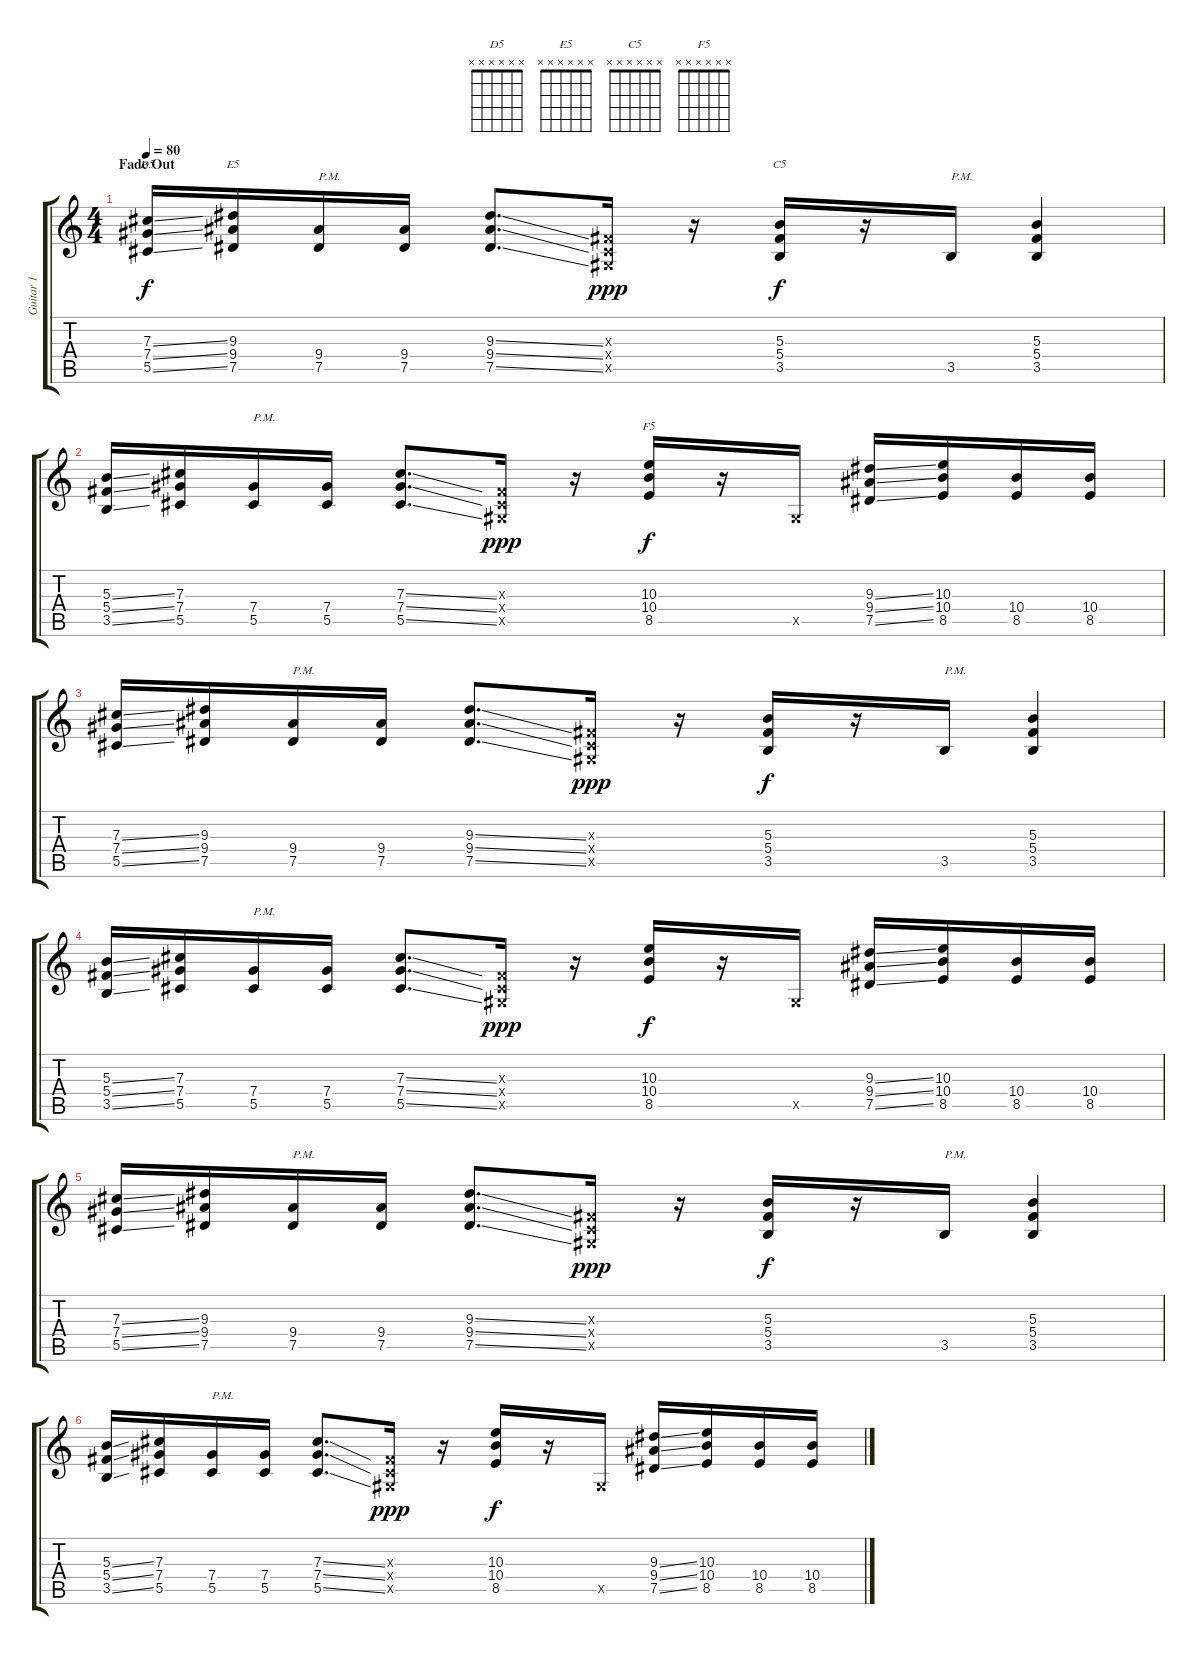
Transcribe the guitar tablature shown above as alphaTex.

\track ("Guitar 1" "Guitar 1") {instrument overdrivenguitar}
\staff {score tabs}
\tuning (Eb4 Bb3 Gb3 Db3 Ab2 Eb2) {hide}
\chord ("D5" x x x x x x)
\chord ("E5" x x x x x x)
\chord ("C5" x x x x x x)
\chord ("F5" x x x x x x)
\ts (4 4)
\section ("" "Fade Out")
\tempo 80
\clef g2
\ks c
(7.3{ss} 7.4{ss} 5.5{ss}).16{ch "D5" dy f volume 8} (9.3 9.4 7.5).16{ch "E5"} (9.4 7.5).16{txt "P.M."} (9.4 7.5).16 (9.3{ss} 9.4{ss} 7.5{ss}).8{d} (0.3{x} 0.4{x} 0.5{x}).16{dy ppp} r.16 (5.3 5.4 3.5).16{ch "C5" dy f} r.16 3.5.16{txt "P.M."} (5.3 5.4 3.5).4 |
(5.3{ss} 5.4{ss} 3.5{ss}).16 (7.3 7.4 5.5).16 (7.4 5.5).16{txt "P.M."} (7.4 5.5).16 (7.3{ss} 7.4{ss} 5.5{ss}).8{d} (0.3{x} 0.4{x} 0.5{x}).16{dy ppp} r.16 (10.3 10.4 8.5).16{ch "F5" dy f} r.16 0.5{x}.16 (9.3{ss} 9.4{ss} 7.5{ss}).16 (10.3 10.4 8.5).16 (10.4 8.5).16 (10.4 8.5).16 |
(7.3{ss} 7.4{ss} 5.5{ss}).16{volume 4} (9.3 9.4 7.5).16 (9.4 7.5).16{txt "P.M."} (9.4 7.5).16 (9.3{ss} 9.4{ss} 7.5{ss}).8{d} (0.3{x} 0.4{x} 0.5{x}).16{dy ppp} r.16 (5.3 5.4 3.5).16{dy f} r.16 3.5.16{txt "P.M."} (5.3 5.4 3.5).4 |
(5.3{ss} 5.4{ss} 3.5{ss}).16 (7.3 7.4 5.5).16 (7.4 5.5).16{txt "P.M."} (7.4 5.5).16 (7.3{ss} 7.4{ss} 5.5{ss}).8{d} (0.3{x} 0.4{x} 0.5{x}).16{dy ppp} r.16 (10.3 10.4 8.5).16{dy f} r.16 0.5{x}.16 (9.3{ss} 9.4{ss} 7.5{ss}).16 (10.3 10.4 8.5).16 (10.4 8.5).16 (10.4 8.5).16 |
(7.3{ss} 7.4{ss} 5.5{ss}).16{volume 0} (9.3 9.4 7.5).16 (9.4 7.5).16{txt "P.M."} (9.4 7.5).16 (9.3{ss} 9.4{ss} 7.5{ss}).8{d} (0.3{x} 0.4{x} 0.5{x}).16{dy ppp} r.16 (5.3 5.4 3.5).16{dy f} r.16 3.5.16{txt "P.M."} (5.3 5.4 3.5).4 |
(5.3{ss} 5.4{ss} 3.5{ss}).16 (7.3 7.4 5.5).16 (7.4 5.5).16{txt "P.M."} (7.4 5.5).16 (7.3{ss} 7.4{ss} 5.5{ss}).8{d} (0.3{x} 0.4{x} 0.5{x}).16{dy ppp} r.16 (10.3 10.4 8.5).16{dy f} r.16 0.5{x}.16 (9.3{ss} 9.4{ss} 7.5{ss}).16 (10.3 10.4 8.5).16 (10.4 8.5).16 (10.4 8.5).16
